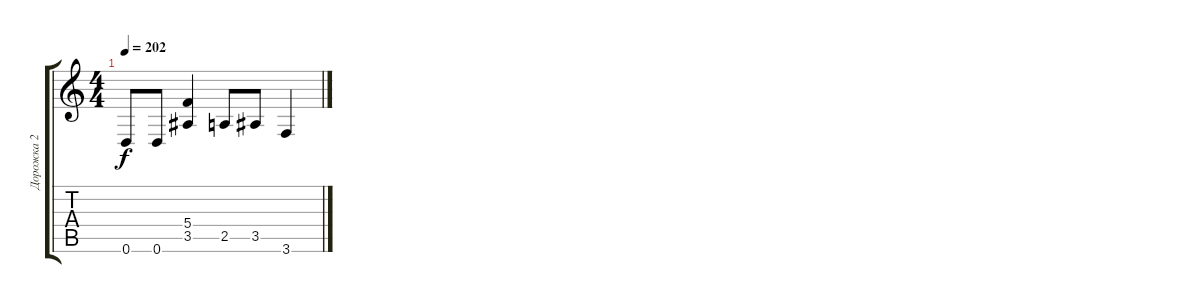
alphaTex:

\track ("Дорожка 2" "Дорожка 2") {instrument distortionguitar}
\staff {score tabs}
\tuning (D4 A3 F3 C3 G2 D2) {hide}
\ts (4 4)
\tempo 202
\clef g2
\ks c
0.6.8{dy f} 0.6.8 (5.4 3.5).4 2.5.8 3.5.8 3.6.4
